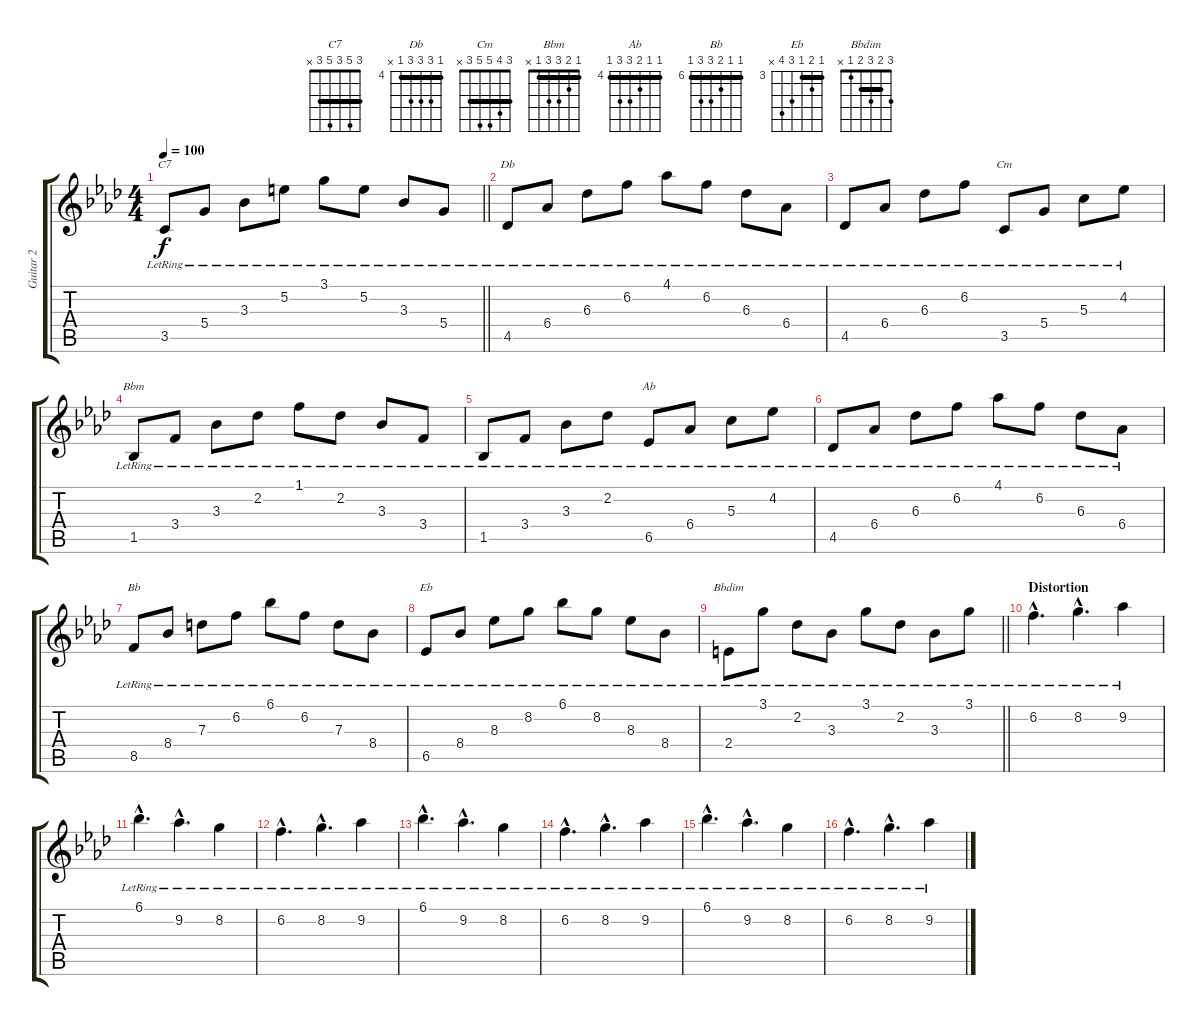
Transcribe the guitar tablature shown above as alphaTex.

\track ("Guitar 2" "Guitar 2") {instrument acousticguitarnylon}
\staff {score tabs}
\tuning (E4 B3 G3 D3 A2 E2) {hide}
\chord ("C7" 3 5 3 5 3 x) {barre 3}
\chord ("Db" 4 6 6 6 4 x) {firstfret 4 barre 4}
\chord ("Cm" 3 4 5 5 3 x) {barre 3}
\chord ("Bbm" 1 2 3 3 1 x) {barre 1}
\chord ("Ab" 4 4 5 6 6 4) {firstfret 4 barre 4}
\chord ("Bb" 6 6 7 8 8 6) {firstfret 6 barre 6}
\chord ("Eb" 3 4 3 5 6 x) {firstfret 3 barre 3}
\chord ("Bbdim" 3 2 3 2 1 x) {barre 2}
\ts (4 4)
\tempo 100
\clef g2
\barLineRight lightlight
\ks ab
3.5{lr}.8{ch "C7" dy f} 5.4{lr}.8 3.3{lr}.8 5.2{lr}.8 3.1{lr}.8 5.2{lr}.8 3.3{lr}.8 5.4{lr}.8 |
4.5{lr}.8{ch "Db"} 6.4{lr}.8 6.3{lr}.8 6.2{lr}.8 4.1{lr}.8 6.2{lr}.8 6.3{lr}.8 6.4{lr}.8 |
4.5{lr}.8 6.4{lr}.8 6.3{lr}.8 6.2{lr}.8 3.5{lr}.8{ch "Cm"} 5.4{lr}.8 5.3{lr}.8 4.2{lr}.8 |
1.5{lr}.8{ch "Bbm"} 3.4{lr}.8 3.3{lr}.8 2.2{lr}.8 1.1{lr}.8 2.2{lr}.8 3.3{lr}.8 3.4{lr}.8 |
1.5{lr}.8 3.4{lr}.8 3.3{lr}.8 2.2{lr}.8 6.5{lr}.8{ch "Ab"} 6.4{lr}.8 5.3{lr}.8 4.2{lr}.8 |
4.5{lr}.8 6.4{lr}.8 6.3{lr}.8 6.2{lr}.8 4.1{lr}.8 6.2{lr}.8 6.3{lr}.8 6.4{lr}.8 |
8.5{lr}.8{ch "Bb"} 8.4{lr}.8 7.3{lr}.8 6.2{lr}.8 6.1{lr}.8 6.2{lr}.8 7.3{lr}.8 8.4{lr}.8 |
6.5{lr}.8{ch "Eb"} 8.4{lr}.8 8.3{lr}.8 8.2{lr}.8 6.1{lr}.8 8.2{lr}.8 8.3{lr}.8 8.4{lr}.8 |
\barLineRight lightlight
2.4{lr}.8{ch "Bbdim"} 3.1{lr}.8 2.2{lr}.8 3.3{lr}.8 3.1{lr}.8 2.2{lr}.8 3.3{lr}.8 3.1{lr}.8 |
\section ("" "Distortion")
6.2{hac lr}.4{d} 8.2{hac lr}.4{d} 9.2{lr}.4 |
6.1{hac lr}.4{d} 9.2{hac lr}.4{d} 8.2{lr}.4 |
6.2{hac lr}.4{d} 8.2{hac lr}.4{d} 9.2{lr}.4 |
6.1{hac lr}.4{d} 9.2{hac lr}.4{d} 8.2{lr}.4 |
6.2{hac lr}.4{d} 8.2{hac lr}.4{d} 9.2{lr}.4 |
6.1{hac lr}.4{d} 9.2{hac lr}.4{d} 8.2{lr}.4 |
6.2{hac lr}.4{d} 8.2{hac lr}.4{d} 9.2{lr}.4
